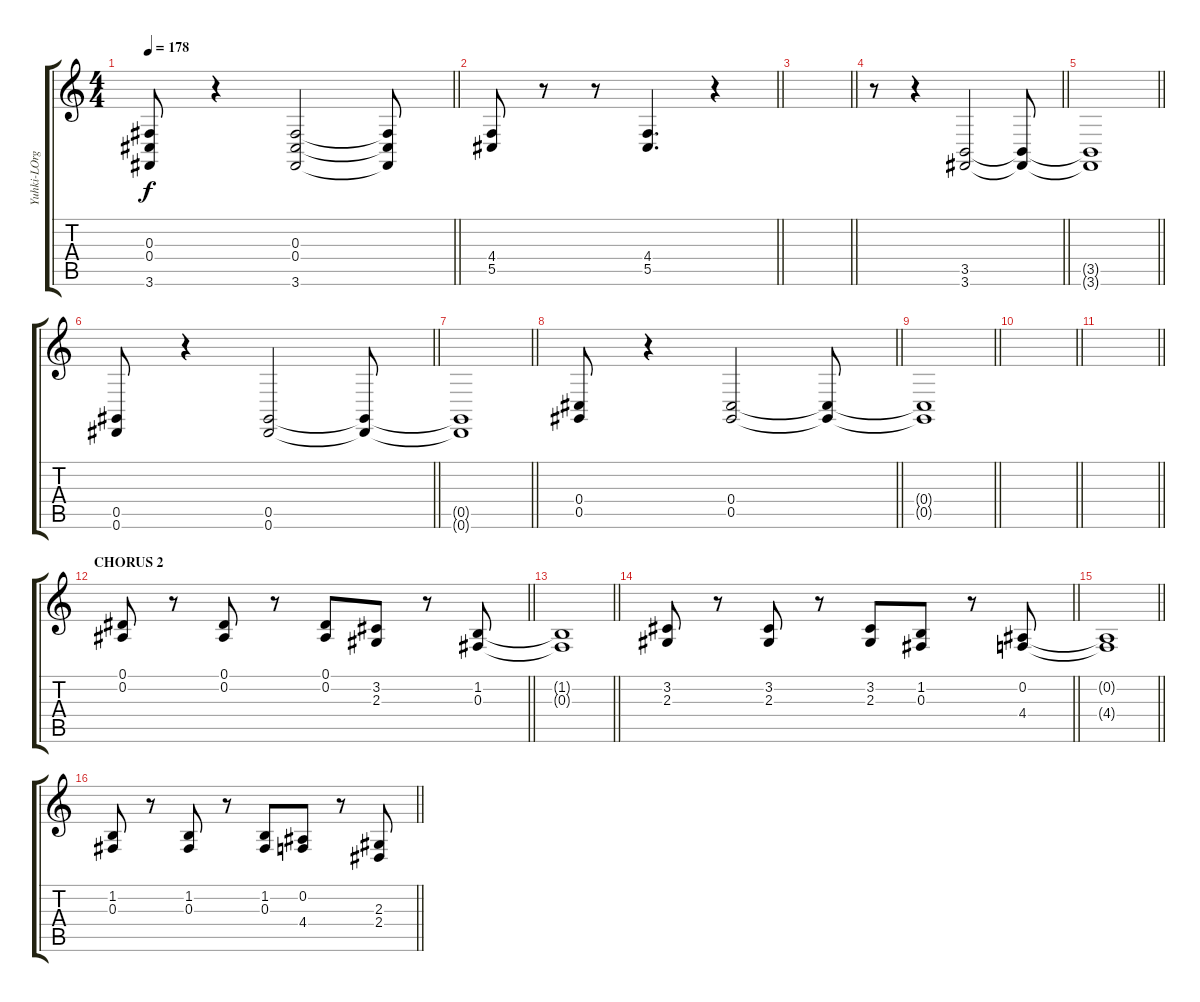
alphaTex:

\track ("Yuhki-LOrgan" "Yuhki-LOrg") {instrument rockorgan}
\staff {score tabs}
\tuning (Eb4 Bb3 Gb3 Db3 Ab2 Eb2) {hide}
\ts (4 4)
\tempo 178
\clef g2
\barLineRight lightlight
\ks c
(0.3 0.4 3.6).8{dy f} r.4 (0.3 0.4 3.6).2 (0.3{t} 0.4{t} 3.6{t}).8 |
\barLineRight lightlight
(4.4 5.5).8 r.8 r.8 (4.4 5.5).4{d} r.4 |
\barLineRight lightlight
|
\barLineRight lightlight
r.8 r.4 (3.5 3.6).2 (3.5{t} 3.6{t}).8 |
\barLineRight lightlight
(3.5{t} 3.6{t}).1 |
\barLineRight lightlight
(0.5 0.6).8 r.4 (0.5 0.6).2 (0.5{t} 0.6{t}).8 |
\barLineRight lightlight
(0.5{t} 0.6{t}).1 |
\barLineRight lightlight
(0.4 0.5).8 r.4 (0.4 0.5).2 (0.4{t} 0.5{t}).8 |
\barLineRight lightlight
(0.4{t} 0.5{t}).1 |
\barLineRight lightlight
|
\barLineRight lightlight
|
\section ("" "CHORUS 2")
\barLineRight lightlight
(0.1 0.2).8 r.8 (0.1 0.2).8 r.8 (0.1 0.2).8 (3.2 2.3).8 r.8 (1.2 0.3).8 |
\barLineRight lightlight
(1.2{t} 0.3{t}).1 |
\barLineRight lightlight
(3.2 2.3).8 r.8 (3.2 2.3).8 r.8 (3.2 2.3).8 (1.2 0.3).8 r.8 (0.2 4.4).8 |
\barLineRight lightlight
(0.2{t} 4.4{t}).1 |
\barLineRight lightlight
(1.2 0.3).8 r.8 (1.2 0.3).8 r.8 (1.2 0.3).8 (0.2 4.4).8 r.8 (2.3 2.4).8
